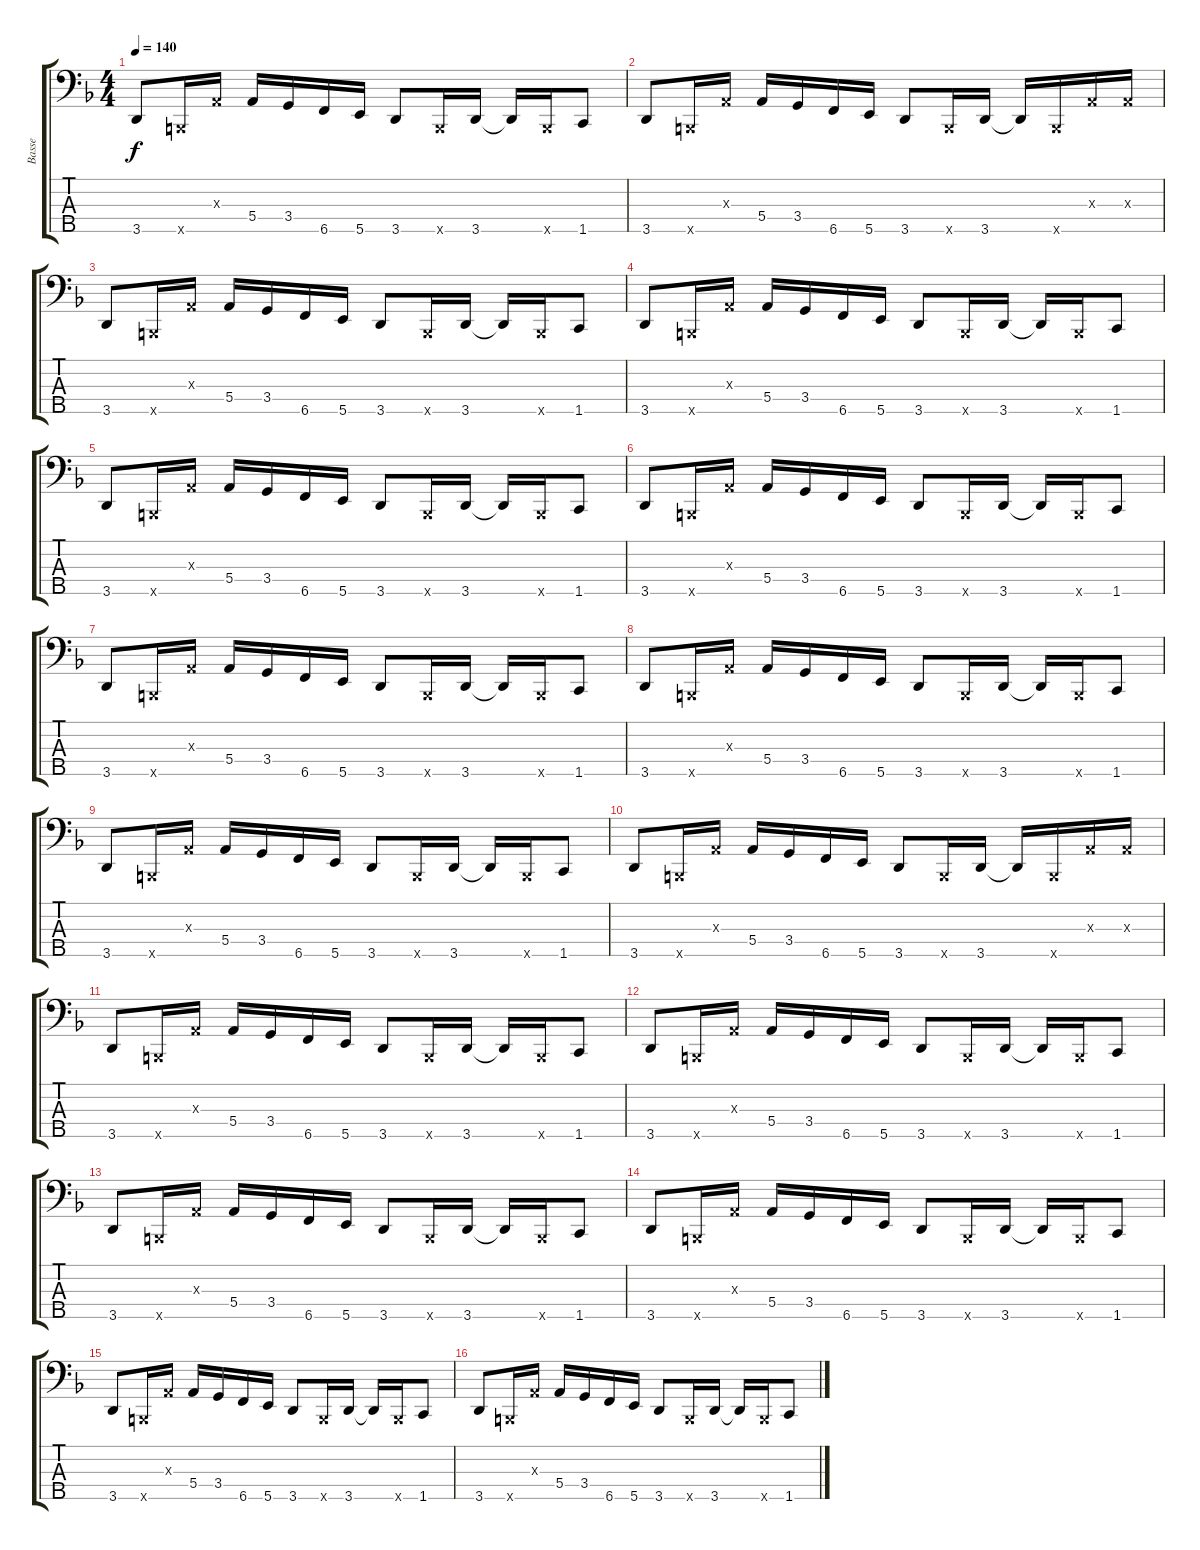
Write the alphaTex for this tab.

\track ("Basse" "Basse") {instrument electricbasspick}
\staff {score tabs}
\tuning (G2 D2 A1 E1 B0) {hide}
\ts (4 4)
\tempo 140
\clef f4
\ks f
3.5.8{dy f} 0.5{x}.16 0.3{x}.16 5.4.16 3.4.16 6.5.16 5.5.16 3.5.8 0.5{x}.16 3.5.16 3.5{t}.16 0.5{x}.16 1.5.8 |
3.5.8 0.5{x}.16 0.3{x}.16 5.4.16 3.4.16 6.5.16 5.5.16 3.5.8 0.5{x}.16 3.5.16 3.5{t}.16 0.5{x}.16 0.3{x}.16 0.3{x}.16 |
3.5.8 0.5{x}.16 0.3{x}.16 5.4.16 3.4.16 6.5.16 5.5.16 3.5.8 0.5{x}.16 3.5.16 3.5{t}.16 0.5{x}.16 1.5.8 |
3.5.8 0.5{x}.16 0.3{x}.16 5.4.16 3.4.16 6.5.16 5.5.16 3.5.8 0.5{x}.16 3.5.16 3.5{t}.16 0.5{x}.16 1.5.8 |
3.5.8 0.5{x}.16 0.3{x}.16 5.4.16 3.4.16 6.5.16 5.5.16 3.5.8 0.5{x}.16 3.5.16 3.5{t}.16 0.5{x}.16 1.5.8 |
3.5.8 0.5{x}.16 0.3{x}.16 5.4.16 3.4.16 6.5.16 5.5.16 3.5.8 0.5{x}.16 3.5.16 3.5{t}.16 0.5{x}.16 1.5.8 |
3.5.8 0.5{x}.16 0.3{x}.16 5.4.16 3.4.16 6.5.16 5.5.16 3.5.8 0.5{x}.16 3.5.16 3.5{t}.16 0.5{x}.16 1.5.8 |
3.5.8 0.5{x}.16 0.3{x}.16 5.4.16 3.4.16 6.5.16 5.5.16 3.5.8 0.5{x}.16 3.5.16 3.5{t}.16 0.5{x}.16 1.5.8 |
3.5.8 0.5{x}.16 0.3{x}.16 5.4.16 3.4.16 6.5.16 5.5.16 3.5.8 0.5{x}.16 3.5.16 3.5{t}.16 0.5{x}.16 1.5.8 |
3.5.8 0.5{x}.16 0.3{x}.16 5.4.16 3.4.16 6.5.16 5.5.16 3.5.8 0.5{x}.16 3.5.16 3.5{t}.16 0.5{x}.16 0.3{x}.16 0.3{x}.16 |
3.5.8 0.5{x}.16 0.3{x}.16 5.4.16 3.4.16 6.5.16 5.5.16 3.5.8 0.5{x}.16 3.5.16 3.5{t}.16 0.5{x}.16 1.5.8 |
3.5.8 0.5{x}.16 0.3{x}.16 5.4.16 3.4.16 6.5.16 5.5.16 3.5.8 0.5{x}.16 3.5.16 3.5{t}.16 0.5{x}.16 1.5.8 |
3.5.8 0.5{x}.16 0.3{x}.16 5.4.16 3.4.16 6.5.16 5.5.16 3.5.8 0.5{x}.16 3.5.16 3.5{t}.16 0.5{x}.16 1.5.8 |
3.5.8 0.5{x}.16 0.3{x}.16 5.4.16 3.4.16 6.5.16 5.5.16 3.5.8 0.5{x}.16 3.5.16 3.5{t}.16 0.5{x}.16 1.5.8 |
3.5.8 0.5{x}.16 0.3{x}.16 5.4.16 3.4.16 6.5.16 5.5.16 3.5.8 0.5{x}.16 3.5.16 3.5{t}.16 0.5{x}.16 1.5.8 |
3.5.8 0.5{x}.16 0.3{x}.16 5.4.16 3.4.16 6.5.16 5.5.16 3.5.8 0.5{x}.16 3.5.16 3.5{t}.16 0.5{x}.16 1.5.8
